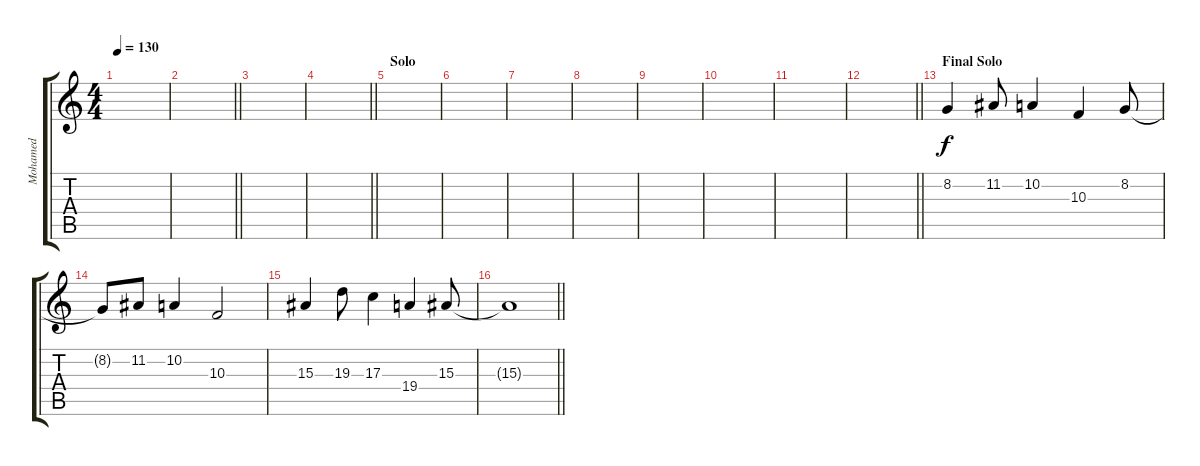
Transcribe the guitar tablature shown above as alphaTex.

\track ("Mohamed" "Mohamed") {instrument violin}
\staff {score tabs}
\tuning (E4 B3 G3 D3 A2 E2) {hide}
\ts (4 4)
\tempo 130
\clef g2
\ks c
|
\barLineRight lightlight
|
|
\barLineRight lightlight
|
\section ("" "Solo")
|
|
|
|
|
|
|
\barLineRight lightlight
|
\section ("" "Final Solo")
8.2.4 11.2.8 10.2.4 10.3.4 8.2.8 |
8.2{t}.8 11.2.8 10.2.4 10.3.2 |
15.3.4 19.3.8 17.3.4 19.4.4 15.3.8 |
\barLineRight lightlight
15.3{t}.1
